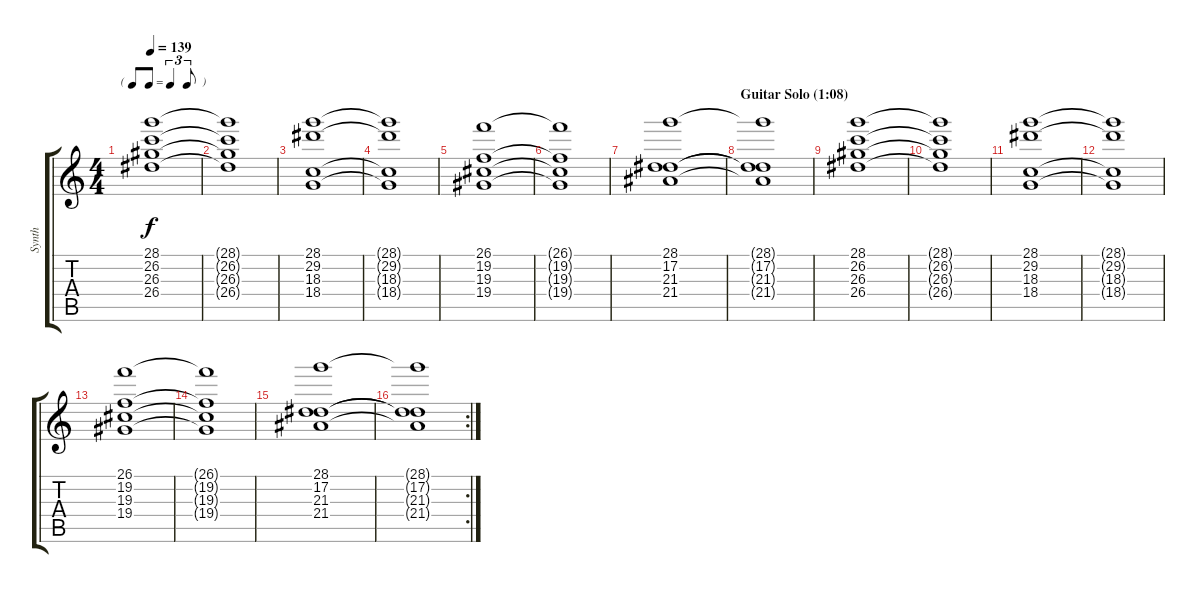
\track ("Synth" "Synth") {instrument stringensemble1}
\staff {score tabs}
\tuning (Eb4 Bb3 Gb3 Db3 Ab2 Eb2) {hide}
\ts (4 4)
\tf triplet8th
\tempo 139
\clef g2
\ks c
(28.1 26.2 26.3 26.4).1{dy f} |
(28.1{t} 26.2{t} 26.3{t} 26.4{t}).1 |
(28.1 29.2 18.3 18.4).1 |
(28.1{t} 29.2{t} 18.3{t} 18.4{t}).1 |
(26.1 19.2 19.3 19.4).1 |
(26.1{t} 19.2{t} 19.3{t} 19.4{t}).1 |
(28.1 17.2 21.3 21.4).1 |
\section ("" "Guitar Solo (1:08)")
(28.1{t} 17.2{t} 21.3{t} 21.4{t}).1 |
(28.1 26.2 26.3 26.4).1 |
(28.1{t} 26.2{t} 26.3{t} 26.4{t}).1 |
(28.1 29.2 18.3 18.4).1 |
(28.1{t} 29.2{t} 18.3{t} 18.4{t}).1 |
(26.1 19.2 19.3 19.4).1 |
(26.1{t} 19.2{t} 19.3{t} 19.4{t}).1 |
(28.1 17.2 21.3 21.4).1 |
\rc 2
(28.1{t} 17.2{t} 21.3{t} 21.4{t}).1
